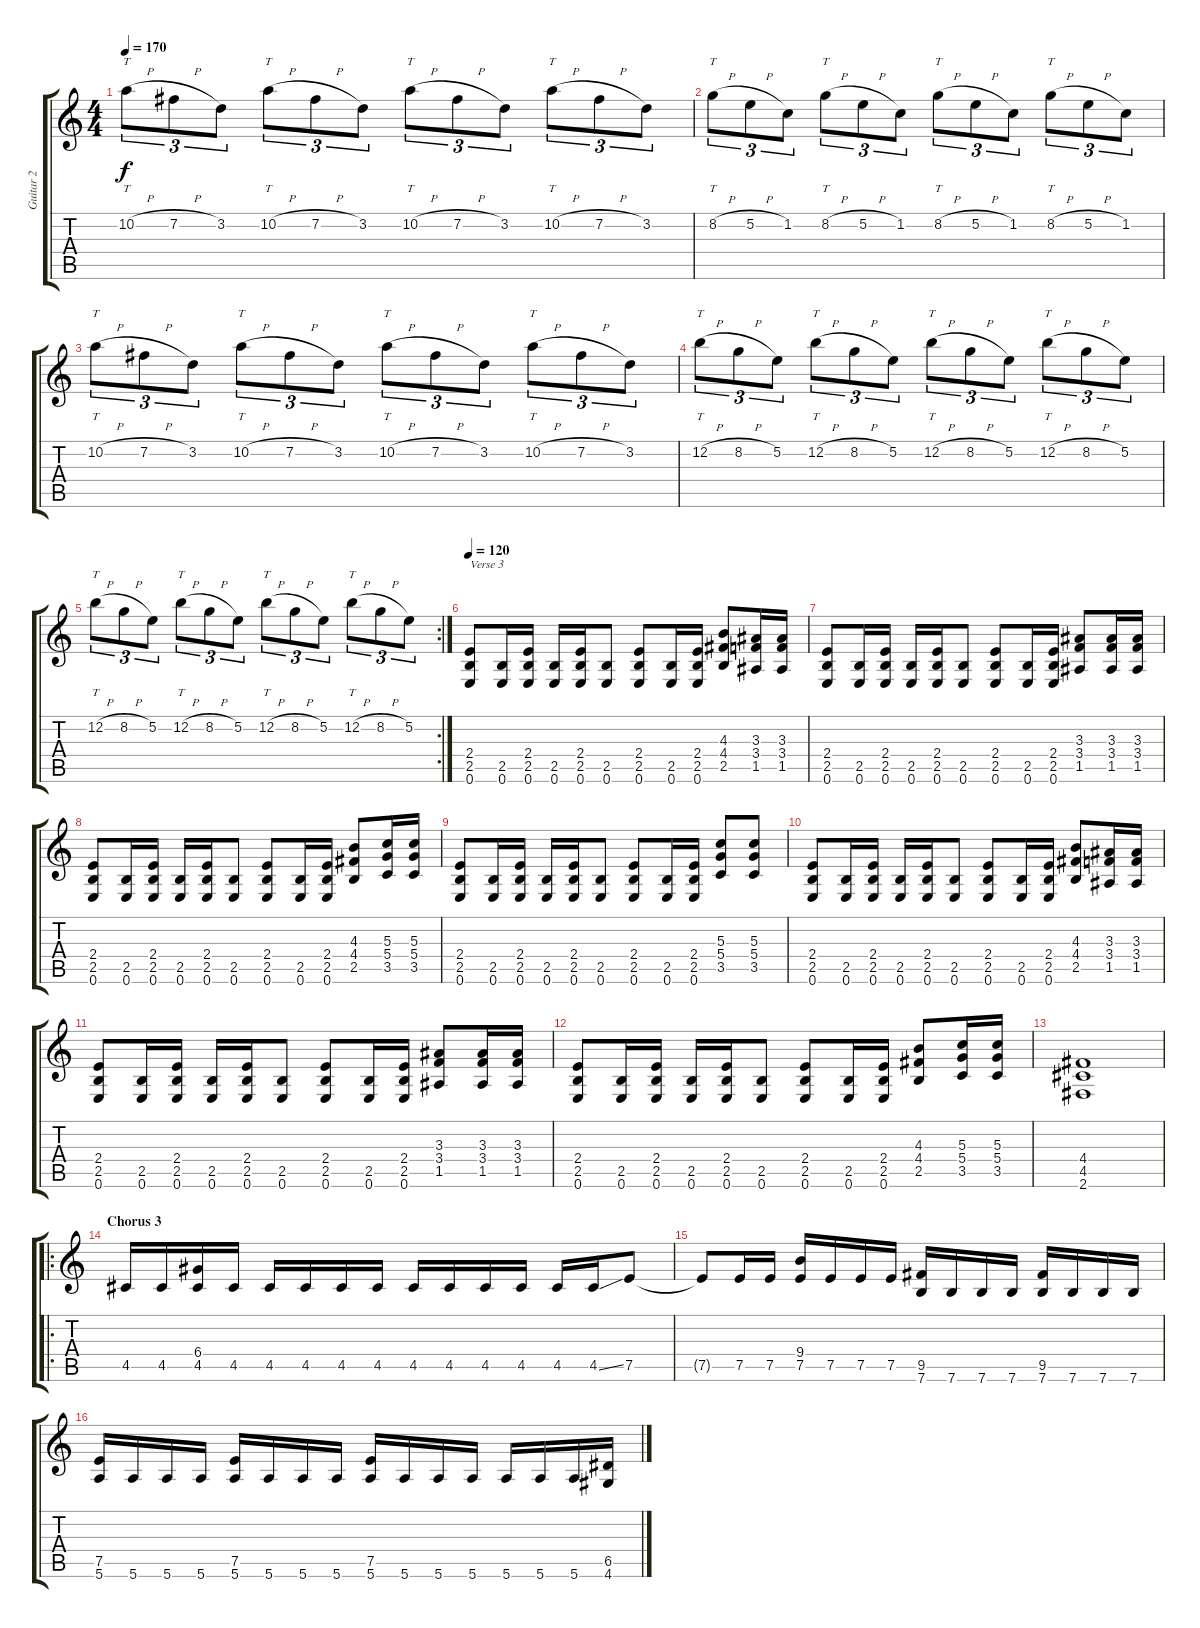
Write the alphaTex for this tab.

\track ("Guitar 2" "Guitar 2") {instrument overdrivenguitar}
\staff {score tabs}
\tuning (E4 B3 G3 D3 A2 E2) {hide}
\ts (4 4)
\tempo 170
\clef g2
\ks c
10.2{h}.8{tt tu (3 2) dy f} 7.2{h}.8{tu (3 2)} 3.2.8{tu (3 2)} 10.2{h}.8{tt tu (3 2)} 7.2{h}.8{tu (3 2)} 3.2.8{tu (3 2)} 10.2{h}.8{tt tu (3 2)} 7.2{h}.8{tu (3 2)} 3.2.8{tu (3 2)} 10.2{h}.8{tt tu (3 2)} 7.2{h}.8{tu (3 2)} 3.2.8{tu (3 2)} |
8.2{h}.8{tt tu (3 2)} 5.2{h}.8{tu (3 2)} 1.2.8{tu (3 2)} 8.2{h}.8{tt tu (3 2)} 5.2{h}.8{tu (3 2)} 1.2.8{tu (3 2)} 8.2{h}.8{tt tu (3 2)} 5.2{h}.8{tu (3 2)} 1.2.8{tu (3 2)} 8.2{h}.8{tt tu (3 2)} 5.2{h}.8{tu (3 2)} 1.2.8{tu (3 2)} |
10.2{h}.8{tt tu (3 2)} 7.2{h}.8{tu (3 2)} 3.2.8{tu (3 2)} 10.2{h}.8{tt tu (3 2)} 7.2{h}.8{tu (3 2)} 3.2.8{tu (3 2)} 10.2{h}.8{tt tu (3 2)} 7.2{h}.8{tu (3 2)} 3.2.8{tu (3 2)} 10.2{h}.8{tt tu (3 2)} 7.2{h}.8{tu (3 2)} 3.2.8{tu (3 2)} |
12.2{h}.8{tt tu (3 2)} 8.2{h}.8{tu (3 2)} 5.2.8{tu (3 2)} 12.2{h}.8{tt tu (3 2)} 8.2{h}.8{tu (3 2)} 5.2.8{tu (3 2)} 12.2{h}.8{tt tu (3 2)} 8.2{h}.8{tu (3 2)} 5.2.8{tu (3 2)} 12.2{h}.8{tt tu (3 2)} 8.2{h}.8{tu (3 2)} 5.2.8{tu (3 2)} |
\rc 2
12.2{h}.8{tt tu (3 2)} 8.2{h}.8{tu (3 2)} 5.2.8{tu (3 2)} 12.2{h}.8{tt tu (3 2)} 8.2{h}.8{tu (3 2)} 5.2.8{tu (3 2)} 12.2{h}.8{tt tu (3 2)} 8.2{h}.8{tu (3 2)} 5.2.8{tu (3 2)} 12.2{h}.8{tt tu (3 2)} 8.2{h}.8{tu (3 2)} 5.2.8{tu (3 2)} |
\tempo 120
(2.4 2.5 0.6).8{txt "Verse 3"} (2.5 0.6).16 (2.4 2.5 0.6).16 (2.5 0.6).16 (2.4 2.5 0.6).16 (2.5 0.6).8 (2.4 2.5 0.6).8 (2.5 0.6).16 (2.4 2.5 0.6).16 (4.3 4.4 2.5).8 (3.3 3.4 1.5).16 (3.3 3.4 1.5).16 |
(2.4 2.5 0.6).8 (2.5 0.6).16 (2.4 2.5 0.6).16 (2.5 0.6).16 (2.4 2.5 0.6).16 (2.5 0.6).8 (2.4 2.5 0.6).8 (2.5 0.6).16 (2.4 2.5 0.6).16 (3.3 3.4 1.5).8 (3.3 3.4 1.5).16 (3.3 3.4 1.5).16 |
(2.4 2.5 0.6).8 (2.5 0.6).16 (2.4 2.5 0.6).16 (2.5 0.6).16 (2.4 2.5 0.6).16 (2.5 0.6).8 (2.4 2.5 0.6).8 (2.5 0.6).16 (2.4 2.5 0.6).16 (4.3 4.4 2.5).8 (5.3 5.4 3.5).16 (5.3 5.4 3.5).16 |
(2.4 2.5 0.6).8 (2.5 0.6).16 (2.4 2.5 0.6).16 (2.5 0.6).16 (2.4 2.5 0.6).16 (2.5 0.6).8 (2.4 2.5 0.6).8 (2.5 0.6).16 (2.4 2.5 0.6).16 (5.3 5.4 3.5).8 (5.3 5.4 3.5).8 |
(2.4 2.5 0.6).8 (2.5 0.6).16 (2.4 2.5 0.6).16 (2.5 0.6).16 (2.4 2.5 0.6).16 (2.5 0.6).8 (2.4 2.5 0.6).8 (2.5 0.6).16 (2.4 2.5 0.6).16 (4.3 4.4 2.5).8 (3.3 3.4 1.5).16 (3.3 3.4 1.5).16 |
(2.4 2.5 0.6).8 (2.5 0.6).16 (2.4 2.5 0.6).16 (2.5 0.6).16 (2.4 2.5 0.6).16 (2.5 0.6).8 (2.4 2.5 0.6).8 (2.5 0.6).16 (2.4 2.5 0.6).16 (3.3 3.4 1.5).8 (3.3 3.4 1.5).16 (3.3 3.4 1.5).16 |
(2.4 2.5 0.6).8 (2.5 0.6).16 (2.4 2.5 0.6).16 (2.5 0.6).16 (2.4 2.5 0.6).16 (2.5 0.6).8 (2.4 2.5 0.6).8 (2.5 0.6).16 (2.4 2.5 0.6).16 (4.3 4.4 2.5).8 (5.3 5.4 3.5).16 (5.3 5.4 3.5).16 |
(4.4 4.5 2.6).1 |
\ro
\section ("" "Chorus 3")
4.5.16 4.5.16 (6.4 4.5).16 4.5.16 4.5.16 4.5.16 4.5.16 4.5.16 4.5.16 4.5.16 4.5.16 4.5.16 4.5.16 4.5{ss}.16 7.5.8 |
7.5{t}.8 7.5.16 7.5.16 (9.4 7.5).16 7.5.16 7.5.16 7.5.16 (9.5 7.6).16 7.6.16 7.6.16 7.6.16 (9.5 7.6).16 7.6.16 7.6.16 7.6.16 |
(7.5 5.6).16 5.6.16 5.6.16 5.6.16 (7.5 5.6).16 5.6.16 5.6.16 5.6.16 (7.5 5.6).16 5.6.16 5.6.16 5.6.16 5.6.16 5.6.16 5.6.16 (6.5 4.6).16
